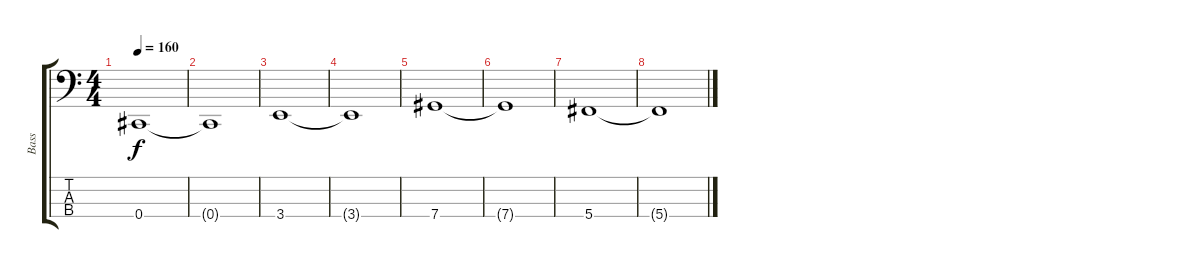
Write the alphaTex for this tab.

\track ("Bass" "Bass") {instrument electricbassfinger}
\staff {score tabs}
\tuning (Gb2 Db2 Ab1 Db1) {hide}
\ts (4 4)
\tempo 160
\clef f4
\ks c
0.4.1{dy f} |
0.4{t}.1 |
3.4.1 |
3.4{t}.1 |
7.4.1 |
7.4{t}.1 |
5.4.1 |
5.4{t}.1
